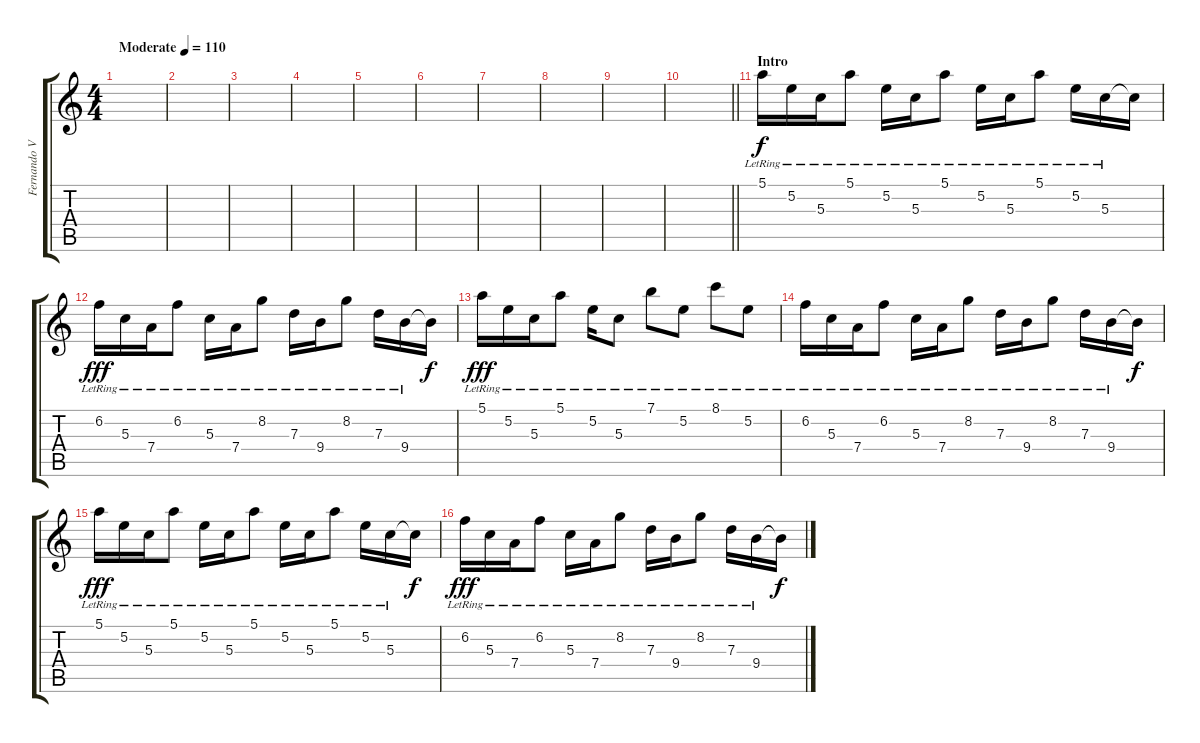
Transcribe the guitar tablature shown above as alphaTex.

\track ("Fernando Vallin" "Fernando V") {instrument electricguitarjazz}
\staff {score tabs}
\tuning (E4 B3 G3 D3 A2 E2) {hide}
\ts (4 4)
\tempo (110 "Moderate")
\clef g2
\ks c
|
|
|
|
|
|
|
|
|
\barLineRight lightlight
|
\section ("" "Intro")
5.1{lr}.16 5.2{lr}.16 5.3{lr}.16 5.1{lr}.8 5.2{lr}.16 5.3{lr}.16 5.1{lr}.8 5.2{lr}.16 5.3{lr}.16 5.1{lr}.8 5.2{lr}.16 5.3{lr}.16 5.3{t}.16{dy f} |
6.2{lr}.16{dy fff} 5.3{lr}.16 7.4{lr}.16 6.2{lr}.8 5.3{lr}.16 7.4{lr}.16 8.2{lr}.8 7.3{lr}.16 9.4{lr}.16 8.2{lr}.8 7.3{lr}.16 9.4{lr}.16 9.4{t}.16{dy f} |
5.1{lr}.16{dy fff} 5.2{lr}.16 5.3{lr}.16 5.1{lr}.8 5.2{lr}.16 5.3{lr}.8 7.1{lr}.8 5.2{lr}.8 8.1{lr}.8 5.2{lr}.8 |
6.2{lr}.16 5.3{lr}.16 7.4{lr}.16 6.2{lr}.8 5.3{lr}.16 7.4{lr}.16 8.2{lr}.8 7.3{lr}.16 9.4{lr}.16 8.2{lr}.8 7.3{lr}.16 9.4{lr}.16 9.4{t}.16{dy f} |
5.1{lr}.16{dy fff} 5.2{lr}.16 5.3{lr}.16 5.1{lr}.8 5.2{lr}.16 5.3{lr}.16 5.1{lr}.8 5.2{lr}.16 5.3{lr}.16 5.1{lr}.8 5.2{lr}.16 5.3{lr}.16 5.3{t}.16{dy f} |
6.2{lr}.16{dy fff} 5.3{lr}.16 7.4{lr}.16 6.2{lr}.8 5.3{lr}.16 7.4{lr}.16 8.2{lr}.8 7.3{lr}.16 9.4{lr}.16 8.2{lr}.8 7.3{lr}.16 9.4{lr}.16 9.4{t}.16{dy f}
